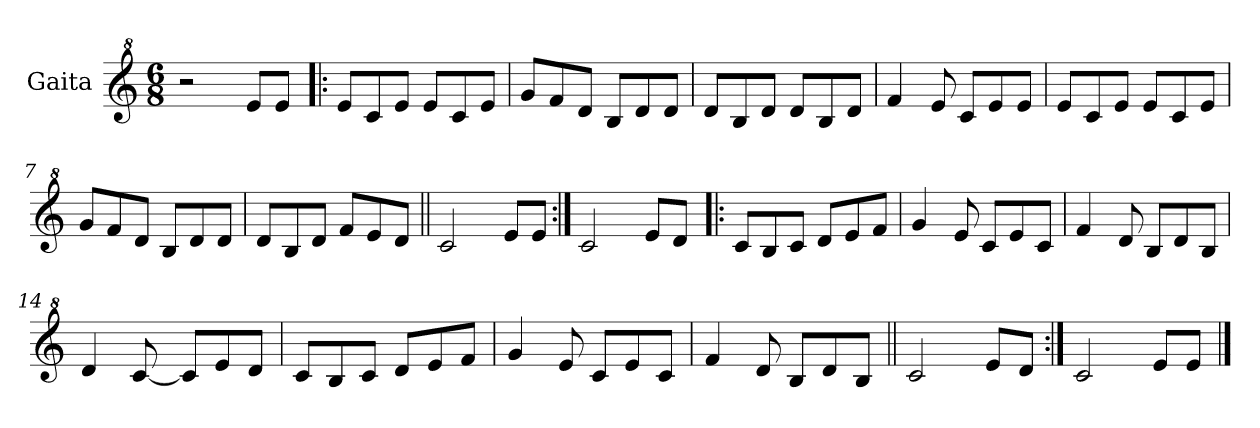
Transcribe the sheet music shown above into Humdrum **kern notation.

**kern
*part1
*staff1
*I"Gaita
*clefG^2
*k[]
*M6/8
*MM180
=1
2r
8ee/L
8ee/J
=2!|:
8ee/L
8cc/
8ee/J
8ee/L
8cc/
8ee/J
=3
8gg/L
8ff/
8dd/J
8b/L
8dd/
8dd/J
=4
8dd/L
8b/
8dd/J
8dd/L
8b/
8dd/J
=5
4ff/
8ee/
8cc/L
8ee/
8ee/J
=6
8ee/L
8cc/
8ee/J
8ee/L
8cc/
8ee/J
=7
8gg/L
8ff/
8dd/J
8b/L
8dd/
8dd/J
!!LO:LB:g=z
=8
8dd/L
8b/
8dd/J
8ff/L
8ee/
8dd/J
=9||
2cc/
8ee/L
8ee/J
=10:|!
2cc/
8ee/L
8dd/J
=11!|:
8cc/L
8b/
8cc/J
8dd/L
8ee/
8ff/J
=12
4gg/
8ee/
8cc/L
8ee/
8cc/J
=13
4ff/
8dd/
8b/L
8dd/
8b/J
=14
4dd/
[8cc/
8cc/L]
8ee/
8dd/J
=15
8cc/L
8b/
8cc/J
8dd/L
8ee/
8ff/J
!!LO:LB:g=z
=16
4gg/
8ee/
8cc/L
8ee/
8cc/J
=17
4ff/
8dd/
8b/L
8dd/
8b/J
=18||
2cc/
8ee/L
8dd/J
=19:|!
2cc/
8ee/L
8ee/J
==
*-
